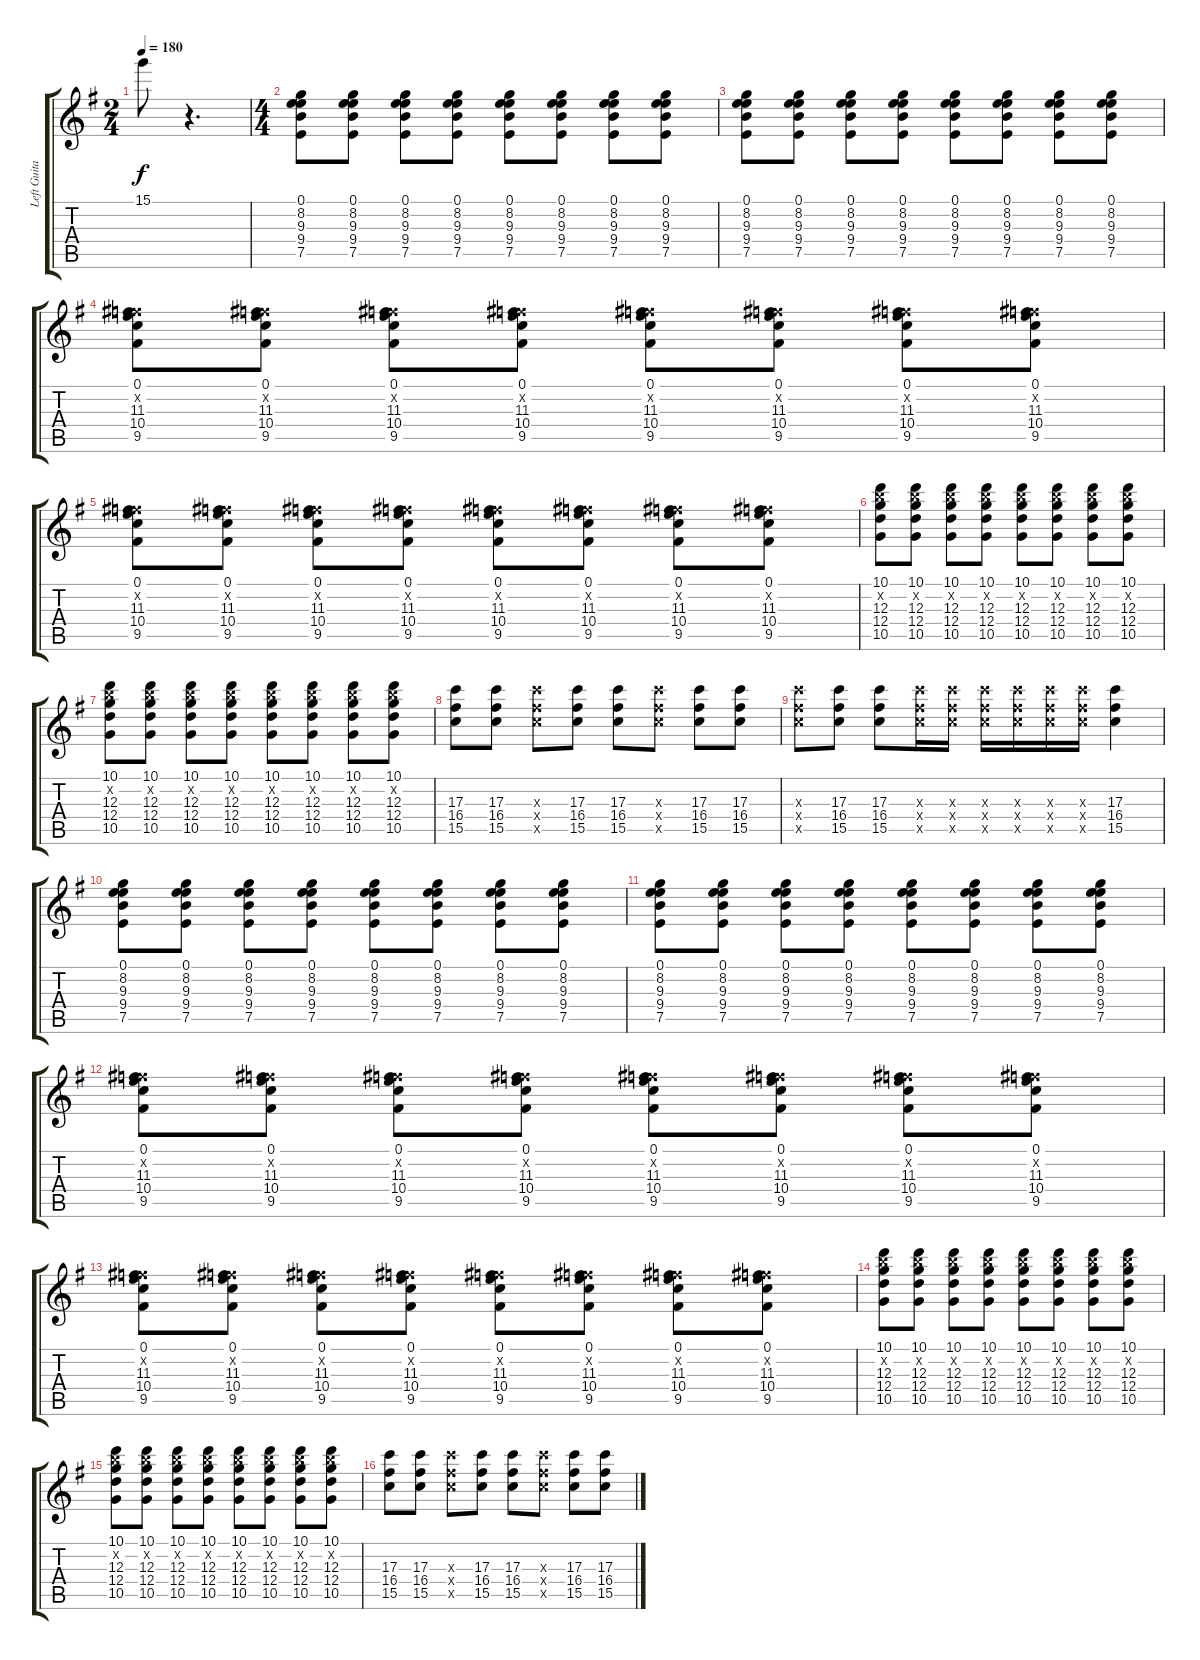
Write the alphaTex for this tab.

\track ("Left Guitar" "Left Guita") {instrument distortionguitar}
\staff {score tabs}
\tuning (E4 B3 G3 D3 A2 E2) {hide}
\ts (2 4)
\tempo 180
\clef g2
\ks g
15.1.8{dy f} r.4{d} |
\ts (4 4)
(0.1 8.2 9.3 9.4 7.5).8 (0.1 8.2 9.3 9.4 7.5).8 (0.1 8.2 9.3 9.4 7.5).8 (0.1 8.2 9.3 9.4 7.5).8 (0.1 8.2 9.3 9.4 7.5).8 (0.1 8.2 9.3 9.4 7.5).8 (0.1 8.2 9.3 9.4 7.5).8 (0.1 8.2 9.3 9.4 7.5).8 |
(0.1 8.2 9.3 9.4 7.5).8 (0.1 8.2 9.3 9.4 7.5).8 (0.1 8.2 9.3 9.4 7.5).8 (0.1 8.2 9.3 9.4 7.5).8 (0.1 8.2 9.3 9.4 7.5).8 (0.1 8.2 9.3 9.4 7.5).8 (0.1 8.2 9.3 9.4 7.5).8 (0.1 8.2 9.3 9.4 7.5).8 |
(0.1 6.2{x} 11.3 10.4 9.5).8 (0.1 6.2{x} 11.3 10.4 9.5).8 (0.1 6.2{x} 11.3 10.4 9.5).8 (0.1 6.2{x} 11.3 10.4 9.5).8 (0.1 6.2{x} 11.3 10.4 9.5).8 (0.1 6.2{x} 11.3 10.4 9.5).8 (0.1 6.2{x} 11.3 10.4 9.5).8 (0.1 6.2{x} 11.3 10.4 9.5).8 |
(0.1 6.2{x} 11.3 10.4 9.5).8 (0.1 6.2{x} 11.3 10.4 9.5).8 (0.1 6.2{x} 11.3 10.4 9.5).8 (0.1 6.2{x} 11.3 10.4 9.5).8 (0.1 6.2{x} 11.3 10.4 9.5).8 (0.1 6.2{x} 11.3 10.4 9.5).8 (0.1 6.2{x} 11.3 10.4 9.5).8 (0.1 6.2{x} 11.3 10.4 9.5).8 |
(10.1 12.2{x} 12.3 12.4 10.5).8 (10.1 12.2{x} 12.3 12.4 10.5).8 (10.1 12.2{x} 12.3 12.4 10.5).8 (10.1 12.2{x} 12.3 12.4 10.5).8 (10.1 12.2{x} 12.3 12.4 10.5).8 (10.1 12.2{x} 12.3 12.4 10.5).8 (10.1 12.2{x} 12.3 12.4 10.5).8 (10.1 12.2{x} 12.3 12.4 10.5).8 |
(10.1 12.2{x} 12.3 12.4 10.5).8 (10.1 12.2{x} 12.3 12.4 10.5).8 (10.1 12.2{x} 12.3 12.4 10.5).8 (10.1 12.2{x} 12.3 12.4 10.5).8 (10.1 12.2{x} 12.3 12.4 10.5).8 (10.1 12.2{x} 12.3 12.4 10.5).8 (10.1 12.2{x} 12.3 12.4 10.5).8 (10.1 12.2{x} 12.3 12.4 10.5).8 |
(17.3 16.4 15.5).8 (17.3 16.4 15.5).8 (17.3{x} 16.4{x} 15.5{x}).8 (17.3 16.4 15.5).8 (17.3 16.4 15.5).8 (17.3{x} 16.4{x} 15.5{x}).8 (17.3 16.4 15.5).8 (17.3 16.4 15.5).8 |
(17.3{x} 16.4{x} 15.5{x}).8 (17.3 16.4 15.5).8 (17.3 16.4 15.5).8 (17.3{x} 16.4{x} 15.5{x}).16 (17.3{x} 16.4{x} 15.5{x}).16 (17.3{x} 16.4{x} 15.5{x}).16 (17.3{x} 16.4{x} 15.5{x}).16 (17.3{x} 16.4{x} 15.5{x}).16 (17.3{x} 16.4{x} 15.5{x}).16 (17.3 16.4 15.5).4 |
(0.1 8.2 9.3 9.4 7.5).8 (0.1 8.2 9.3 9.4 7.5).8 (0.1 8.2 9.3 9.4 7.5).8 (0.1 8.2 9.3 9.4 7.5).8 (0.1 8.2 9.3 9.4 7.5).8 (0.1 8.2 9.3 9.4 7.5).8 (0.1 8.2 9.3 9.4 7.5).8 (0.1 8.2 9.3 9.4 7.5).8 |
(0.1 8.2 9.3 9.4 7.5).8 (0.1 8.2 9.3 9.4 7.5).8 (0.1 8.2 9.3 9.4 7.5).8 (0.1 8.2 9.3 9.4 7.5).8 (0.1 8.2 9.3 9.4 7.5).8 (0.1 8.2 9.3 9.4 7.5).8 (0.1 8.2 9.3 9.4 7.5).8 (0.1 8.2 9.3 9.4 7.5).8 |
(0.1 6.2{x} 11.3 10.4 9.5).8 (0.1 6.2{x} 11.3 10.4 9.5).8 (0.1 6.2{x} 11.3 10.4 9.5).8 (0.1 6.2{x} 11.3 10.4 9.5).8 (0.1 6.2{x} 11.3 10.4 9.5).8 (0.1 6.2{x} 11.3 10.4 9.5).8 (0.1 6.2{x} 11.3 10.4 9.5).8 (0.1 6.2{x} 11.3 10.4 9.5).8 |
(0.1 6.2{x} 11.3 10.4 9.5).8 (0.1 6.2{x} 11.3 10.4 9.5).8 (0.1 6.2{x} 11.3 10.4 9.5).8 (0.1 6.2{x} 11.3 10.4 9.5).8 (0.1 6.2{x} 11.3 10.4 9.5).8 (0.1 6.2{x} 11.3 10.4 9.5).8 (0.1 6.2{x} 11.3 10.4 9.5).8 (0.1 6.2{x} 11.3 10.4 9.5).8 |
(10.1 12.2{x} 12.3 12.4 10.5).8 (10.1 12.2{x} 12.3 12.4 10.5).8 (10.1 12.2{x} 12.3 12.4 10.5).8 (10.1 12.2{x} 12.3 12.4 10.5).8 (10.1 12.2{x} 12.3 12.4 10.5).8 (10.1 12.2{x} 12.3 12.4 10.5).8 (10.1 12.2{x} 12.3 12.4 10.5).8 (10.1 12.2{x} 12.3 12.4 10.5).8 |
(10.1 12.2{x} 12.3 12.4 10.5).8 (10.1 12.2{x} 12.3 12.4 10.5).8 (10.1 12.2{x} 12.3 12.4 10.5).8 (10.1 12.2{x} 12.3 12.4 10.5).8 (10.1 12.2{x} 12.3 12.4 10.5).8 (10.1 12.2{x} 12.3 12.4 10.5).8 (10.1 12.2{x} 12.3 12.4 10.5).8 (10.1 12.2{x} 12.3 12.4 10.5).8 |
(17.3 16.4 15.5).8 (17.3 16.4 15.5).8 (17.3{x} 16.4{x} 15.5{x}).8 (17.3 16.4 15.5).8 (17.3 16.4 15.5).8 (17.3{x} 16.4{x} 15.5{x}).8 (17.3 16.4 15.5).8 (17.3 16.4 15.5).8
